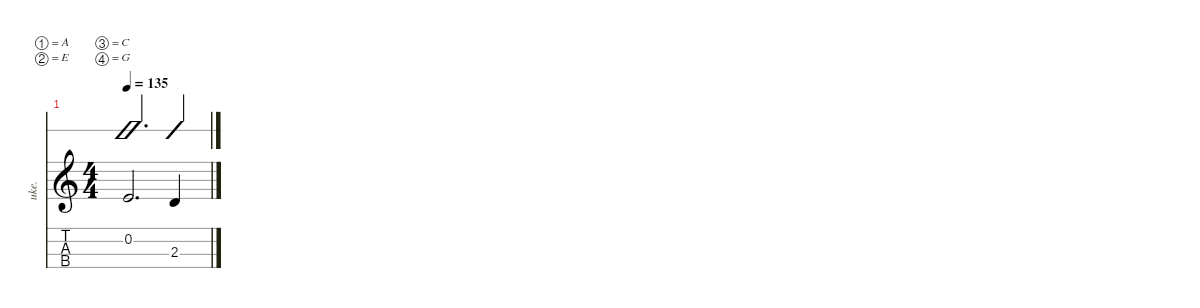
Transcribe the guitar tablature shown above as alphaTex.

\defaultSystemsLayout 4
\hideDynamics
\bracketExtendMode nobrackets
\otherSystemsTrackNameOrientation horizontal
\track ("Ukulele" "uke.") {instrument acousticguitarnylon}
\staff {score tabs slash}
\tuning (A4 E4 C4 G4)
\displaytranspose 0
\ts (4 4)
\tempo 135
\clef g2
\ks c
0.2.2{d dy mf beam Up} 2.3.4{beam Up}
